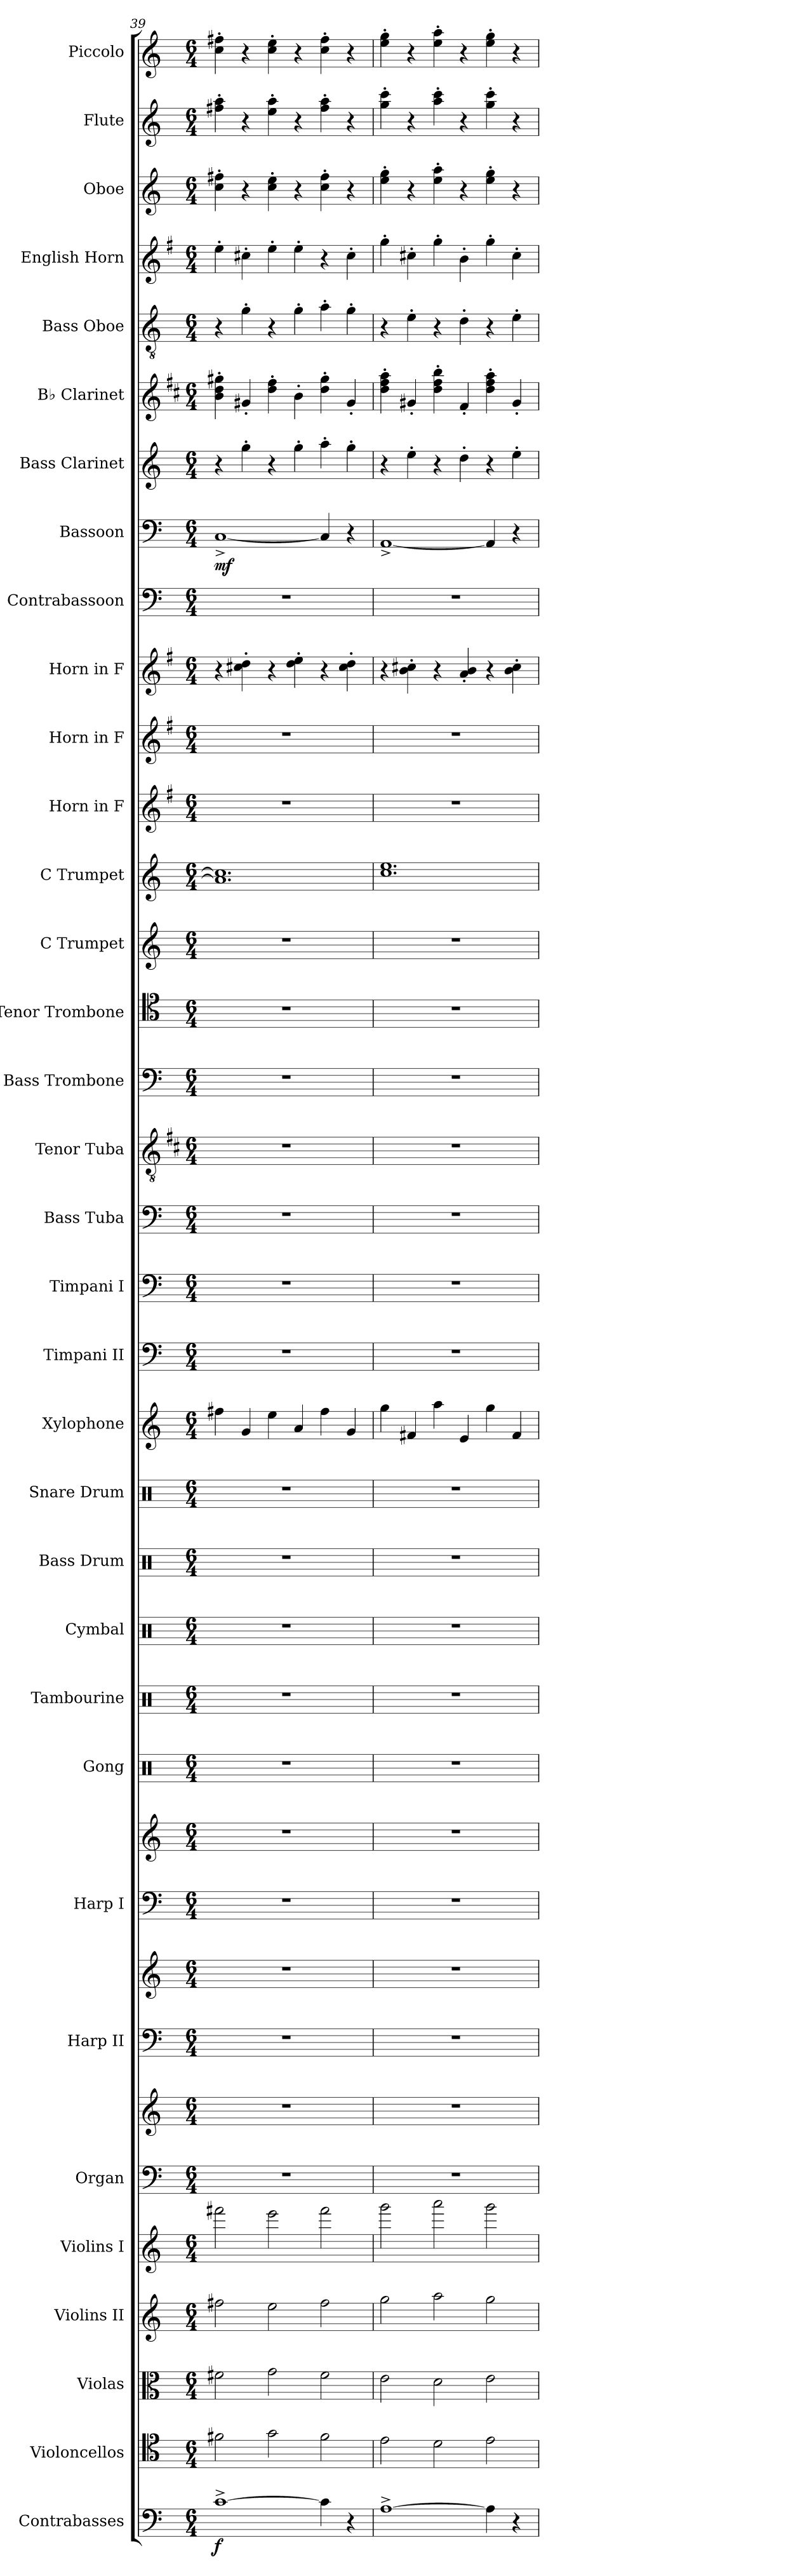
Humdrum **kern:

**kern	**dynam	**kern	**kern	**kern	**kern	**kern	**kern	**kern	**kern	**kern	**kern	**kern	**kern	**kern	**kern	**kern	**kern	**kern	**kern	**kern	**kern	**kern	**kern	**kern	**kern	**kern	**kern	**kern	**kern	**kern	**dynam	**kern	**kern	**kern	**kern	**kern	**kern	**kern
*part34	*part34	*part33	*part32	*part31	*part30	*part29	*part29	*part28	*part28	*part27	*part27	*part26	*part25	*part24	*part23	*part22	*part21	*part20	*part19	*part18	*part17	*part16	*part15	*part14	*part13	*part12	*part11	*part10	*part9	*part8	*part8	*part7	*part6	*part5	*part4	*part3	*part2	*part1
*staff37	*staff37	*staff36	*staff35	*staff34	*staff33	*staff32	*staff31	*staff30	*staff29	*staff28	*staff27	*staff26	*staff25	*staff24	*staff23	*staff22	*staff21	*staff20	*staff19	*staff18	*staff17	*staff16	*staff15	*staff14	*staff13	*staff12	*staff11	*staff10	*staff9	*staff8	*staff8	*staff7	*staff6	*staff5	*staff4	*staff3	*staff2	*staff1
*I"Contrabasses	*	*I"Violoncellos	*I"Violas	*I"Violins II	*I"Violins I	*I"Organ	*	*I"Harp II	*	*I"Harp I	*	*I"Gong	*I"Tambourine	*I"Cymbal	*I"Bass Drum	*I"Snare Drum	*I"Xylophone	*I"Timpani II	*I"Timpani I	*I"Bass Tuba	*I"Tenor Tuba	*I"Bass Trombone	*I"Tenor Trombone	*I"C Trumpet	*I"C Trumpet	*I"Horn in F	*I"Horn in F	*I"Horn in F	*I"Contrabassoon	*I"Bassoon	*	*I"Bass Clarinet	*I"B♭ Clarinet	*I"Bass Oboe	*I"English Horn	*I"Oboe	*I"Flute	*I"Piccolo
*I'Cbs.	*	*I'Vcs.	*I'Vlas.	*I'Vlns.	*I'Vlns.	*I'Org.	*	*I'Hrp.	*	*I'Hrp.	*	*	*I'Tamb.	*I'Cym.	*I'B. Dr.	*I'Sn. Dr.	*I'Xyl.	*I'Timp.	*I'Timp.	*I'Tba.	*	*I'B. Tbn.	*I'T. Tbn.	*I'C Tpt.	*I'C Tpt.	*	*	*	*I'Cbsn.	*I'Bsn.	*	*I'B. Cl.	*I'B♭ Cl.	*	*I'E. Hn.	*I'Ob.	*I'Fl.	*I'Picc.
!!LO:PB:g=z
*clefF4	*	*clefC4	*clefC3	*clefG2	*clefG2	*clefF4	*clefG2	*clefF4	*clefG2	*clefF4	*clefG2	*clefX	*clefX	*clefX	*clefX	*clefX	*clefG2	*clefF4	*clefF4	*clefF4	*clefGv2	*clefF4	*clefC4	*clefG2	*clefG2	*clefG2	*clefG2	*clefG2	*clefF4	*clefF4	*	*clefG2	*clefG2	*clefGv2	*clefG2	*clefG2	*clefG2	*clefG2
*ITrd7c12	*	*	*	*	*	*	*	*	*	*	*	*	*	*	*	*	*ITrd-7c-12	*	*	*	*ITrd1c2	*	*	*	*	*ITrd4c7	*ITrd4c7	*ITrd4c7	*ITrd7c12	*	*	*ITrd8c14	*ITrd1c2	*	*ITrd4c7	*	*	*ITrd-7c-12
*k[]	*	*k[]	*k[]	*k[]	*k[]	*k[]	*k[]	*k[]	*k[]	*k[]	*k[]	*k[]	*k[]	*k[]	*k[]	*k[]	*k[]	*k[]	*k[]	*k[]	*k[]	*k[]	*k[]	*k[]	*k[]	*k[]	*k[]	*k[]	*k[]	*k[]	*	*k[]	*k[]	*k[]	*k[]	*k[]	*k[]	*k[]
*M6/4	*	*M6/4	*M6/4	*M6/4	*M6/4	*M6/4	*M6/4	*M6/4	*M6/4	*M6/4	*M6/4	*M6/4	*M6/4	*M6/4	*M6/4	*M6/4	*M6/4	*M6/4	*M6/4	*M6/4	*M6/4	*M6/4	*M6/4	*M6/4	*M6/4	*M6/4	*M6/4	*M6/4	*M6/4	*M6/4	*	*M6/4	*M6/4	*M6/4	*M6/4	*M6/4	*M6/4	*M6/4
=39	=39	=39	=39	=39	=39	=39	=39	=39	=39	=39	=39	=39	=39	=39	=39	=39	=39	=39	=39	=39	=39	=39	=39	=39	=39	=39	=39	=39	=39	=39	=39	=39	=39	=39	=39	=39	=39	=39
!	!LO:DY:b	!	!	!	!	!	!	!	!	!	!	!	!	!	!	!	!	!	!	!	!	!	!	!	!	!	!	!	!	!	!LO:DY:b	!	!	!	!	!	!	!
[1C^	f	2f#X\	2f#X\	2ff#X\	2fff#X\	1.r	1.r	1.r	1.r	1.r	1.r	1.r	1.r	1.r	1.r	1.r	4fff#X\	1.r	1.r	1.r	1.r	1.r	1.r	1.r	1.a] 1.cc]	1.r	1.r	4r	1.r	[1C^	mf	4r	4a\' 4cc\' 4ff#X\'	4r	4a'\	4cc\' 4ff#X\'	4ff#X\' 4aa\'	4ccc\' 4fff#X\'
.	.	.	.	.	.	.	.	.	.	.	.	.	.	.	.	.	4gg/	.	.	.	.	.	.	.	.	.	.	4f#X\' 4g\'	.	.	.	4g'\	4f#X'/	4g'\	4f#X'\	4r	4r	4r
.	.	2g\	2g\	2ee\	2eee\	.	.	.	.	.	.	.	.	.	.	.	4eee\	.	.	.	.	.	.	.	.	.	.	4r	.	.	.	4r	4cc\' 4ee\'	4r	4a'\	4cc\' 4ee\'	4ee\' 4aa\'	4ccc\' 4eee\'
.	.	.	.	.	.	.	.	.	.	.	.	.	.	.	.	.	4aa/	.	.	.	.	.	.	.	.	.	.	4g\' 4a\'	.	.	.	4g'\	4a'\	4g'\	4a'\	4r	4r	4r
4C\]	.	2f#\	2f#\	2ff#\	2fff#\	.	.	.	.	.	.	.	.	.	.	.	4fff#\	.	.	.	.	.	.	.	.	.	.	4r	.	4C/]	.	4a'\	4cc\' 4ff#\'	4a'\	4r	4cc\' 4ff#\'	4ff#\' 4aa\'	4ccc\' 4fff#\'
4r	.	.	.	.	.	.	.	.	.	.	.	.	.	.	.	.	4gg/	.	.	.	.	.	.	.	.	.	.	4f#\' 4g\'	.	4r	.	4g'\	4f#'/	4g'\	4f#'\	4r	4r	4r
=40	=40	=40	=40	=40	=40	=40	=40	=40	=40	=40	=40	=40	=40	=40	=40	=40	=40	=40	=40	=40	=40	=40	=40	=40	=40	=40	=40	=40	=40	=40	=40	=40	=40	=40	=40	=40	=40	=40
[1AA^	.	2e\	2e\	2gg\	2ggg\	1.r	1.r	1.r	1.r	1.r	1.r	1.r	1.r	1.r	1.r	1.r	4ggg\	1.r	1.r	1.r	1.r	1.r	1.r	1.r	1.cc 1.ee	1.r	1.r	4r	1.r	[1AA^	.	4r	4cc\' 4ee\' 4gg\'	4r	4cc'\	4ee\' 4gg\'	4gg\' 4ccc\'	4eee\' 4ggg\'
.	.	.	.	.	.	.	.	.	.	.	.	.	.	.	.	.	4ff#X/	.	.	.	.	.	.	.	.	.	.	4e\' 4f#X\'	.	.	.	4e'\	4f#X'/	4e'\	4f#X'\	4r	4r	4r
.	.	2d\	2d\	2aa\	2aaa\	.	.	.	.	.	.	.	.	.	.	.	4aaa\	.	.	.	.	.	.	.	.	.	.	4r	.	.	.	4r	4cc\' 4ee\' 4aa\'	4r	4cc'\	4ee\' 4aa\'	4aa\' 4ccc\'	4eee\' 4aaa\'
.	.	.	.	.	.	.	.	.	.	.	.	.	.	.	.	.	4ee/	.	.	.	.	.	.	.	.	.	.	4d/' 4e/'	.	.	.	4d'\	4e'/	4d'\	4e'\	4r	4r	4r
4AA\]	.	2e\	2e\	2gg\	2ggg\	.	.	.	.	.	.	.	.	.	.	.	4ggg\	.	.	.	.	.	.	.	.	.	.	4r	.	4AA/]	.	4r	4cc\' 4ee\' 4gg\'	4r	4cc'\	4ee\' 4gg\'	4gg\' 4ccc\'	4eee\' 4ggg\'
4r	.	.	.	.	.	.	.	.	.	.	.	.	.	.	.	.	4ff#/	.	.	.	.	.	.	.	.	.	.	4e\' 4f#\'	.	4r	.	4e'\	4f#'/	4e'\	4f#'\	4r	4r	4r
=	=	=	=	=	=	=	=	=	=	=	=	=	=	=	=	=	=	=	=	=	=	=	=	=	=	=	=	=	=	=	=	=	=	=	=	=	=	=
*-	*-	*-	*-	*-	*-	*-	*-	*-	*-	*-	*-	*-	*-	*-	*-	*-	*-	*-	*-	*-	*-	*-	*-	*-	*-	*-	*-	*-	*-	*-	*-	*-	*-	*-	*-	*-	*-	*-
